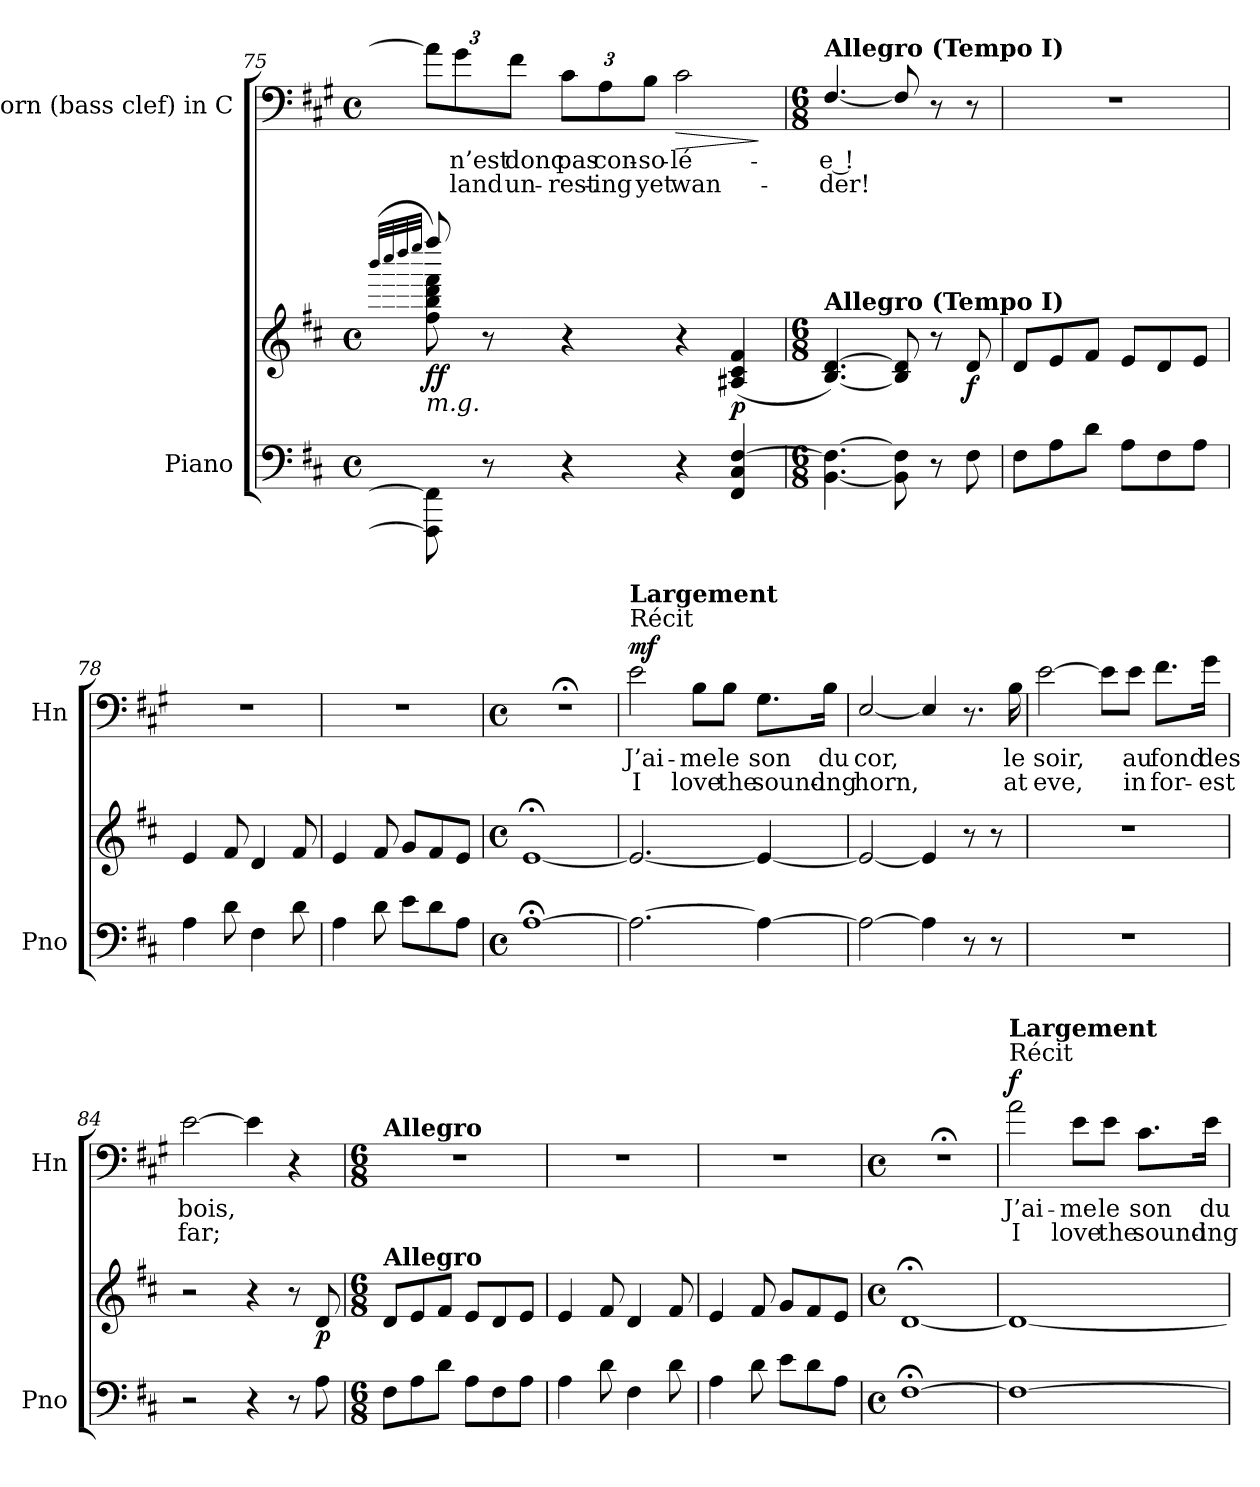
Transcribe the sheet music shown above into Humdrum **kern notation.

**kern	**kern	**dynam	**kern	**text	**text	**dynam
*part2	*part2	*part2	*part1	*part1	*part1	*part1
*staff3	*staff2	*staff2/3	*staff1	*staff1	*staff1	*staff1
*I"Piano	*	*	*I"Horn (bass clef) in C	*	*	*
*I'Pno	*	*	*I'Hn	*	*	*
*clefF4	*clefG2	*	*clefF4	*	*	*
*	*	*	*ITrd4c7	*	*	*
*k[f#c#]	*k[f#c#]	*	*k[f#c#]	*	*	*
*M4/4	*M4/4	*	*M4/4	*	*	*
*met(c)	*met(c)	*	*met(c)	*	*	*
=75	=75	=75	=75	=75	=75	=75
.	(<32qbbb/LLL	.	.	.	.	.
.	32qcccc#/	.	.	.	.	.
.	32qdddd/	.	.	.	.	.
.	32qeeee/JJJ	.	.	.	.	.
*	*^	*	*	*	*	*
!	!LO:TX:b:i:t=m.g.	!	!	!	!	!	!
!	!	!	!LO:DY:b	!	!	!	!
8FFF#\] 8FF#\]	8ffff#/)	8ff#\ 8bb\ 8ddd\ 8fff#\	ff	12d\L]	.	.	.
!	!	!	!	!	!LO:LY:b	!LO:LY:b	!
.	.	.	.	12c#\	n’est	-land	.
8r	8r	2..ryy	.	.	.	.	.
!	!	!	!	!	!LO:LY:b	!LO:LY:b	!
.	.	.	.	12B\J	donc	un-	.
!	!	!	!	!	!LO:LY:b	!LO:LY:b	!
4r	4r	.	.	12F#\L	pas	-rest-	.
!	!	!	!	!	!LO:LY:b	!LO:LY:b	!
.	.	.	.	12D\	con-	-ing	.
!	!	!	!	!	!LO:LY:b	!LO:LY:b	!
.	.	.	.	12E\J	-so-	yet	.
!	!	!	!	!	!LO:LY:b	!LO:LY:b	!LO:HP:b
4r	4r	.	.	2F#\	-lé-	wan-	>
!	!	!	!LO:DY:b	!	!	!	!
4FF#/ 4C#/ [4F#/	(4A#X/ 4c#/ 4f#/	.	p	.	.	.	.
*	*v	*v	*	*	*	*	*
.	.	.	.	.	.	]
=76	=76	=76	=76	=76	=76	=76
*M6/8	*M6/8	*	*M6/8	*	*	*
!	!	!	!LO:TX:a:B:t=Allegro (Tempo I)	!	!	!
!	!LO:TX:a:B:t=Allegro (Tempo I)	!	!	!	!	!
!	!	!	!	!LO:LY:b	!LO:LY:b	!
[4.BB\ 4.F#\_	[4.B/ [4.d/)	.	[4.BB/	-e !	-der!	.
8BB\] 8F#\]	8B/] 8d/]	.	8BB/]	.	.	.
8r	8r	.	8r	.	.	.
!	!	!LO:DY:b	!	!	!	!
8F#\	8d/	f	8r	.	.	.
!!LO:LB:g=z
=77	=77	=77	=77	=77	=77	=77
8F#\L	8d/L	.	2.r	.	.	.
8A\	8e/	.	.	.	.	.
8d\J	8f#/J	.	.	.	.	.
8A\L	8e/L	.	.	.	.	.
8F#\	8d/	.	.	.	.	.
8A\J	8e/J	.	.	.	.	.
=78	=78	=78	=78	=78	=78	=78
4A\	4e/	.	2.r	.	.	.
8d\	8f#/	.	.	.	.	.
4F#\	4d/	.	.	.	.	.
8d\	8f#/	.	.	.	.	.
=79	=79	=79	=79	=79	=79	=79
4A\	4e/	.	2.r	.	.	.
8d\	8f#/	.	.	.	.	.
8e\L	8g/L	.	.	.	.	.
8d\	8f#/	.	.	.	.	.
8A\J	8e/J	.	.	.	.	.
=80	=80	=80	=80	=80	=80	=80
*M4/4	*M4/4	*	*M4/4	*	*	*
*met(c)	*met(c)	*	*met(c)	*	*	*
[1A;<	[1e;<	.	1r;<	.	.	.
!!LO:LB:g=z
=81	=81	=81	=81	=81	=81	=81
!	!	!	!LO:TX:a:t=Récit	!	!	!
!	!	!	!LO:TX:a:B:t=Largement	!	!	!
!	!	!	!	!LO:LY:b	!LO:LY:b	!LO:DY:a
2.A\_	2.e/_	.	2A\	J’ai-	I	mf
!	!	!	!	!LO:LY:b	!LO:LY:b	!
.	.	.	8E\L	-me	love	.
!	!	!	!	!LO:LY:b	!LO:LY:b	!
.	.	.	8E\J	le	the	.
!	!	!	!	!LO:LY:b	!LO:LY:b	!
4A\_	4e/_	.	8.C#\L	son	sound-	.
!	!	!	!	!LO:LY:b	!LO:LY:b	!
.	.	.	16E\Jk	du	-ing	.
=82	=82	=82	=82	=82	=82	=82
!	!	!	!	!LO:LY:b	!LO:LY:b	!
2A\_	2e/_	.	[2AA/	cor,	horn,	.
4A\]	4e/]	.	4AA/]	.	.	.
8r	8r	.	8.r	.	.	.
8r	8r	.	.	.	.	.
!	!	!	!	!LO:LY:b	!LO:LY:b	!
.	.	.	16E\	le	at	.
=83	=83	=83	=83	=83	=83	=83
!	!	!	!	!LO:LY:b	!LO:LY:b	!
1r	1r	.	[2A\	soir,	eve,	.
.	.	.	8A\L]	.	.	.
!	!	!	!	!LO:LY:b	!LO:LY:b	!
.	.	.	8A\J	au	in	.
!	!	!	!	!LO:LY:b	!LO:LY:b	!
.	.	.	8.B\L	fond	for-	.
!	!	!	!	!LO:LY:b	!LO:LY:b	!
.	.	.	16c#\Jk	des	-est	.
=84	=84	=84	=84	=84	=84	=84
!	!	!	!	!LO:LY:b	!LO:LY:b	!
2r	2r	.	[2A\	bois,	far;	.
4r	4r	.	4A\]	.	.	.
8r	8r	.	4r	.	.	.
!	!	!LO:DY:b	!	!	!	!
8A\	8d/	p	.	.	.	.
!!LO:PB:g=z
=85	=85	=85	=85	=85	=85	=85
*M6/8	*M6/8	*	*M6/8	*	*	*
!	!	!	!LO:TX:a:B:t=Allegro	!	!	!
!	!LO:TX:a:B:t=Allegro	!	!	!	!	!
8F#\L	8d/L	.	2.r	.	.	.
8A\	8e/	.	.	.	.	.
8d\J	8f#/J	.	.	.	.	.
8A\L	8e/L	.	.	.	.	.
8F#\	8d/	.	.	.	.	.
8A\J	8e/J	.	.	.	.	.
=86	=86	=86	=86	=86	=86	=86
4A\	4e/	.	2.r	.	.	.
8d\	8f#/	.	.	.	.	.
4F#\	4d/	.	.	.	.	.
8d\	8f#/	.	.	.	.	.
=87	=87	=87	=87	=87	=87	=87
4A\	4e/	.	2.r	.	.	.
8d\	8f#/	.	.	.	.	.
8e\L	8g/L	.	.	.	.	.
8d\	8f#/	.	.	.	.	.
8A\J	8e/J	.	.	.	.	.
=88	=88	=88	=88	=88	=88	=88
*M4/4	*M4/4	*	*M4/4	*	*	*
*met(c)	*met(c)	*	*met(c)	*	*	*
[1F#;<	[1d;<	.	1r;<	.	.	.
!!LO:LB:g=z
=89	=89	=89	=89	=89	=89	=89
!	!	!	!LO:TX:a:t=Récit	!	!	!
!	!	!	!LO:TX:a:B:t=Largement	!	!	!
!	!	!	!	!LO:LY:b	!LO:LY:b	!LO:DY:a
1F#_	1d_	.	2d\	J’ai-	I	f
!	!	!	!	!LO:LY:b	!LO:LY:b	!
.	.	.	8A\L	-me	love	.
!	!	!	!	!LO:LY:b	!LO:LY:b	!
.	.	.	8A\J	le	the	.
!	!	!	!	!LO:LY:b	!LO:LY:b	!
.	.	.	8.F#\L	son	sound-	.
!	!	!	!	!LO:LY:b	!LO:LY:b	!
.	.	.	16A\Jk	du	-ing	.
=	=	=	=	=	=	=
*-	*-	*-	*-	*-	*-	*-
